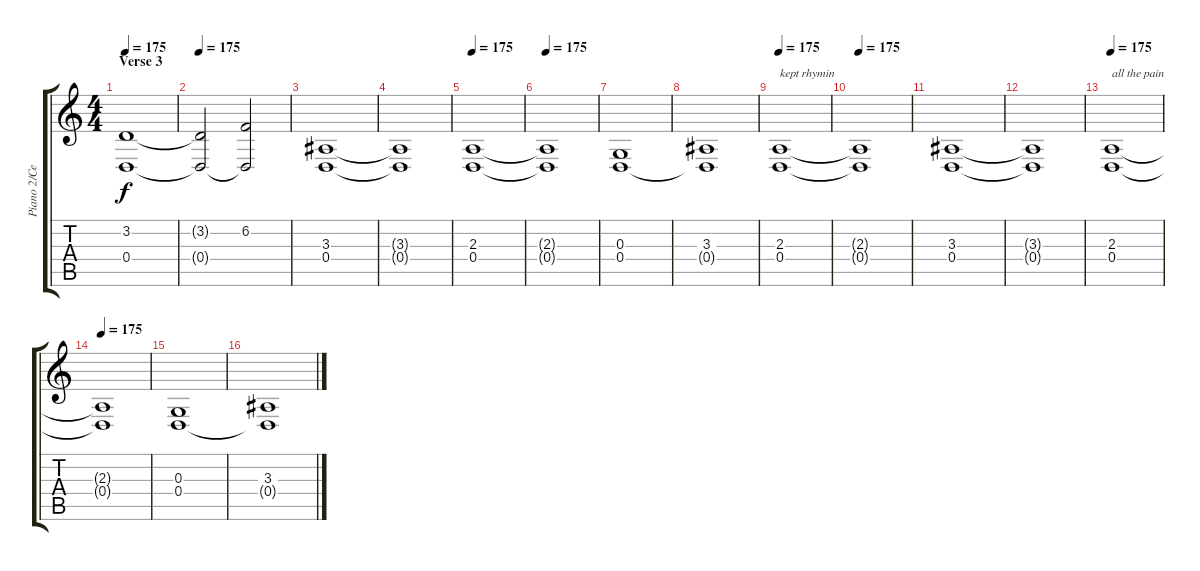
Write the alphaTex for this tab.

\track ("Piano 2/Cello" "Piano 2/Ce") {instrument acousticgrandpiano}
\staff {score tabs}
\tuning (E4 B3 G3 D3 A2 E2) {hide}
\ts (4 4)
\section ("" "Verse 3")
\tempo 175
\clef g2
\ks c
(3.2 0.4).1{dy f volume 6 instrument viola} |
\tempo 175
(3.2{t} 0.4{t}).2 (6.2 0.4{t}).2 |
(3.3 0.4).1 |
(3.3{t} 0.4{t}).1 |
\tempo 175
(2.3 0.4).1{instrument viola} |
\tempo 175
(2.3{t} 0.4{t}).1 |
(0.3 0.4).1 |
(3.3 0.4{t}).1 |
\tempo 175
(2.3 0.4).1{txt "kept rhymin" instrument viola} |
\tempo 175
(2.3{t} 0.4{t}).1 |
(3.3 0.4).1 |
(3.3{t} 0.4{t}).1 |
\tempo 175
(2.3 0.4).1{txt "all the pain" instrument viola} |
\tempo 175
(2.3{t} 0.4{t}).1 |
(0.3 0.4).1 |
(3.3 0.4{t}).1
